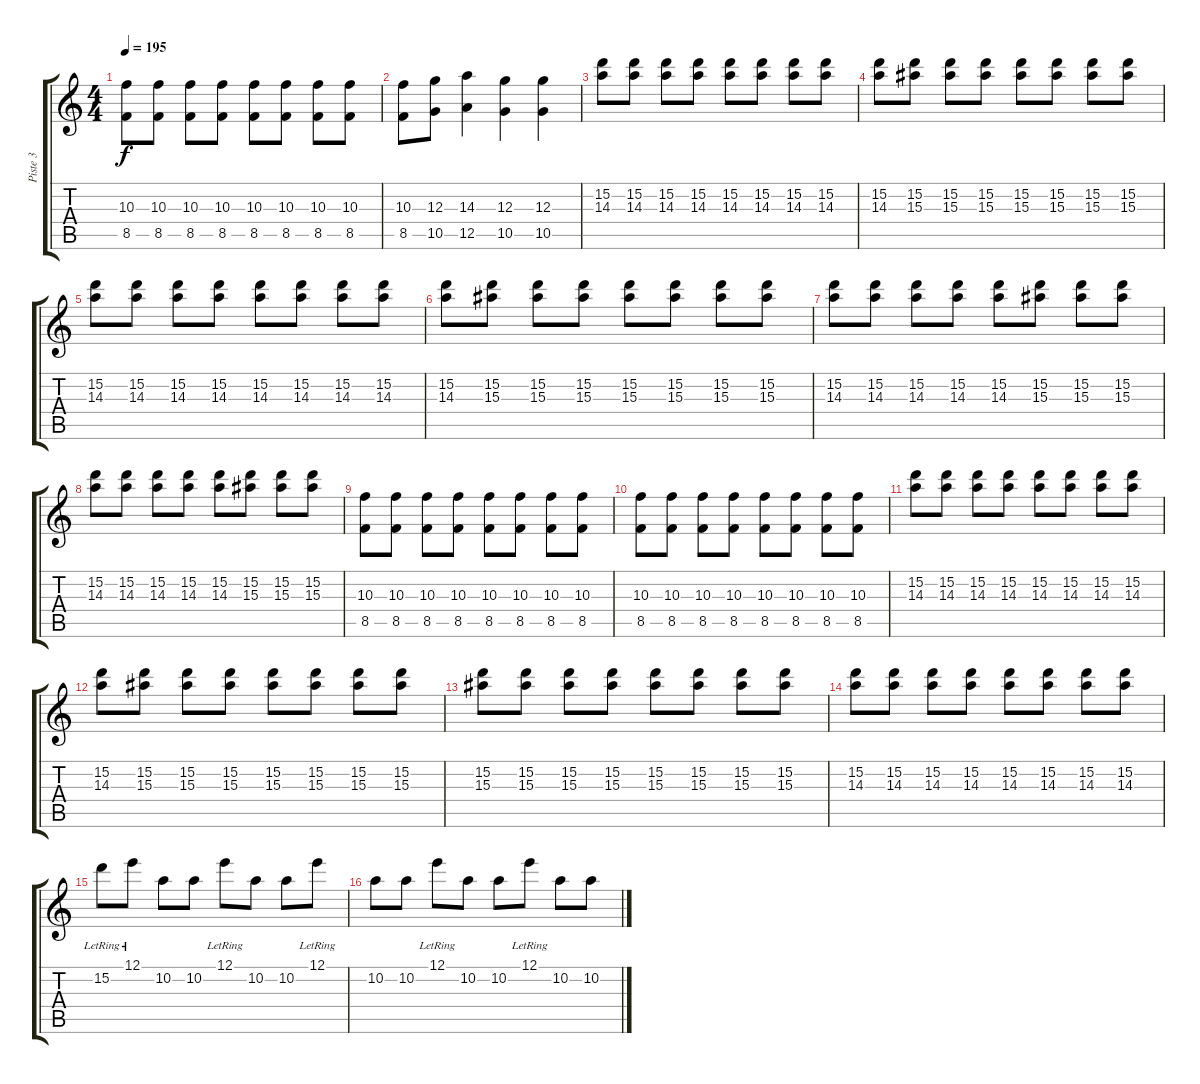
\track ("Piste 3" "Piste 3") {instrument overdrivenguitar}
\staff {score tabs}
\tuning (E4 B3 G3 D3 A2 D2) {hide}
\ts (4 4)
\tempo 195
\clef g2
\ks c
(10.3 8.5).8{dy f} (10.3 8.5).8 (10.3 8.5).8 (10.3 8.5).8 (10.3 8.5).8 (10.3 8.5).8 (10.3 8.5).8 (10.3 8.5).8 |
(10.3 8.5).8 (12.3 10.5).8 (14.3 12.5).4 (12.3 10.5).4 (12.3 10.5).4 |
(15.2 14.3).8{volume 6} (15.2 14.3).8 (15.2 14.3).8 (15.2 14.3).8 (15.2 14.3).8 (15.2 14.3).8 (15.2 14.3).8 (15.2 14.3).8 |
(15.2 14.3).8 (15.2 15.3).8 (15.2 15.3).8 (15.2 15.3).8 (15.2 15.3).8 (15.2 15.3).8 (15.2 15.3).8 (15.2 15.3).8 |
(15.2 14.3).8 (15.2 14.3).8 (15.2 14.3).8 (15.2 14.3).8 (15.2 14.3).8 (15.2 14.3).8 (15.2 14.3).8 (15.2 14.3).8 |
(15.2 14.3).8 (15.2 15.3).8 (15.2 15.3).8 (15.2 15.3).8 (15.2 15.3).8 (15.2 15.3).8 (15.2 15.3).8 (15.2 15.3).8 |
(15.2 14.3).8 (15.2 14.3).8 (15.2 14.3).8 (15.2 14.3).8 (15.2 14.3).8 (15.2 15.3).8 (15.2 15.3).8 (15.2 15.3).8 |
(15.2 14.3).8 (15.2 14.3).8 (15.2 14.3).8 (15.2 14.3).8 (15.2 14.3).8 (15.2 15.3).8 (15.2 15.3).8 (15.2 15.3).8 |
(10.3 8.5).8 (10.3 8.5).8 (10.3 8.5).8 (10.3 8.5).8 (10.3 8.5).8 (10.3 8.5).8 (10.3 8.5).8 (10.3 8.5).8 |
(10.3 8.5).8 (10.3 8.5).8 (10.3 8.5).8 (10.3 8.5).8 (10.3 8.5).8 (10.3 8.5).8 (10.3 8.5).8 (10.3 8.5).8 |
(15.2 14.3).8{volume 1} (15.2 14.3).8 (15.2 14.3).8 (15.2 14.3).8 (15.2 14.3).8 (15.2 14.3).8 (15.2 14.3).8 (15.2 14.3).8 |
(15.2 14.3).8 (15.2 15.3).8 (15.2 15.3).8 (15.2 15.3).8 (15.2 15.3).8 (15.2 15.3).8 (15.2 15.3).8 (15.2 15.3).8 |
(15.2 15.3).8 (15.2 15.3).8 (15.2 15.3).8 (15.2 15.3).8 (15.2 15.3).8 (15.2 15.3).8 (15.2 15.3).8 (15.2 15.3).8 |
(15.2 14.3).8 (15.2 14.3).8 (15.2 14.3).8 (15.2 14.3).8 (15.2 14.3).8 (15.2 14.3).8 (15.2 14.3).8 (15.2 14.3).8 |
15.2{lr}.8 12.1{lr}.8 10.2.8 10.2.8 12.1{lr}.8 10.2.8 10.2.8 12.1{lr}.8 |
10.2.8 10.2.8 12.1{lr}.8 10.2.8 10.2.8 12.1{lr}.8 10.2.8 10.2.8
